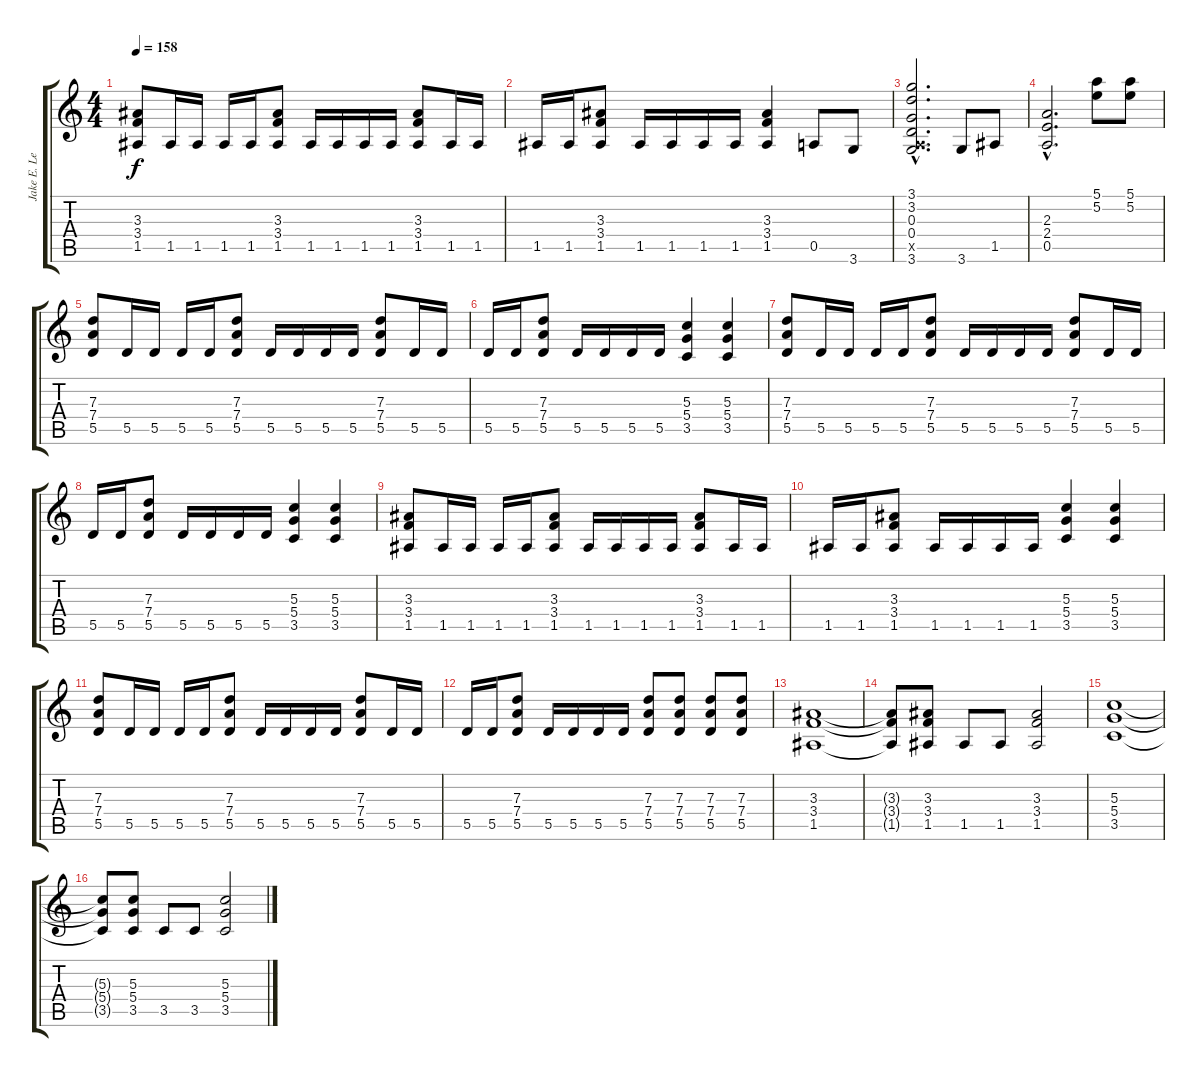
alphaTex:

\track ("Jake E. Lee" "Jake E. Le") {instrument distortionguitar}
\staff {score tabs}
\tuning (E4 B3 G3 D3 A2 E2) {hide}
\ts (4 4)
\tempo 158
\clef g2
\ks c
(3.3 3.4 1.5).8{dy f} 1.5.16 1.5.16 1.5.16 1.5.16 (3.3 3.4 1.5).8 1.5.16 1.5.16 1.5.16 1.5.16 (3.3 3.4 1.5).8 1.5.16 1.5.16 |
1.5.16 1.5.16 (3.3 3.4 1.5).8 1.5.16 1.5.16 1.5.16 1.5.16 (3.3 3.4 1.5).4 0.5.8 3.6.8 |
(3.1{hac} 3.2{hac} 0.3{hac} 0.4{hac} 0.5{hac x} 3.6{hac}).2{d} 3.6.8 1.5.8 |
(2.3{hac} 2.4{hac} 0.5{hac}).2{d} (5.1 5.2).8 (5.1 5.2).8 |
(7.3 7.4 5.5).8 5.5.16 5.5.16 5.5.16 5.5.16 (7.3 7.4 5.5).8 5.5.16 5.5.16 5.5.16 5.5.16 (7.3 7.4 5.5).8 5.5.16 5.5.16 |
5.5.16 5.5.16 (7.3 7.4 5.5).8 5.5.16 5.5.16 5.5.16 5.5.16 (5.3 5.4 3.5).4 (5.3 5.4 3.5).4 |
(7.3 7.4 5.5).8 5.5.16 5.5.16 5.5.16 5.5.16 (7.3 7.4 5.5).8 5.5.16 5.5.16 5.5.16 5.5.16 (7.3 7.4 5.5).8 5.5.16 5.5.16 |
5.5.16 5.5.16 (7.3 7.4 5.5).8 5.5.16 5.5.16 5.5.16 5.5.16 (5.3 5.4 3.5).4 (5.3 5.4 3.5).4 |
(3.3 3.4 1.5).8 1.5.16 1.5.16 1.5.16 1.5.16 (3.3 3.4 1.5).8 1.5.16 1.5.16 1.5.16 1.5.16 (3.3 3.4 1.5).8 1.5.16 1.5.16 |
1.5.16 1.5.16 (3.3 3.4 1.5).8 1.5.16 1.5.16 1.5.16 1.5.16 (5.3 5.4 3.5).4 (5.3 5.4 3.5).4 |
(7.3 7.4 5.5).8 5.5.16 5.5.16 5.5.16 5.5.16 (7.3 7.4 5.5).8 5.5.16 5.5.16 5.5.16 5.5.16 (7.3 7.4 5.5).8 5.5.16 5.5.16 |
5.5.16 5.5.16 (7.3 7.4 5.5).8 5.5.16 5.5.16 5.5.16 5.5.16 (7.3 7.4 5.5).8 (7.3 7.4 5.5).8 (7.3 7.4 5.5).8 (7.3 7.4 5.5).8 |
(3.3 3.4 1.5).1 |
(3.3{t} 3.4{t} 1.5{t}).8 (3.3 3.4 1.5).8 1.5.8 1.5.8 (3.3 3.4 1.5).2 |
(5.3 5.4 3.5).1 |
(5.3{t} 5.4{t} 3.5{t}).8 (5.3 5.4 3.5).8 3.5.8 3.5.8 (5.3 5.4 3.5).2
